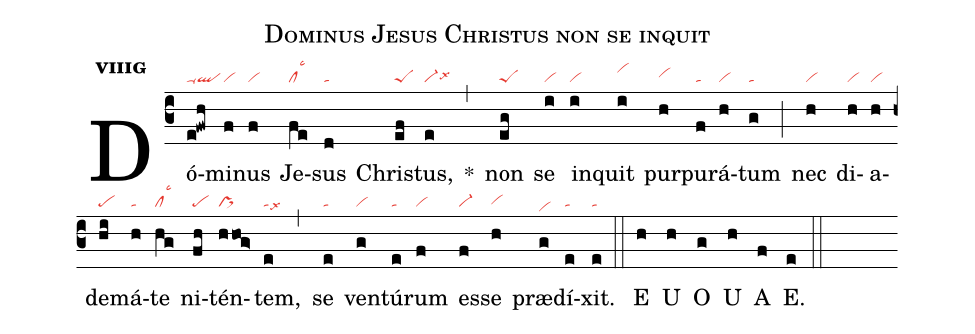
name:Dominus Jesus Christus non se inquit;
office-part:an;
mode:8g;
nabc-lines:1;
%%
initial-style: 1;
name:Dominus Jesus Christus non se inquit;
mode: 8;
office-part: Antiphona;
annotation: Ant.;
annotation: viii g;
nabc-lines:1;
%%
(c3) Dó(e!fwh|qlppu1)mi(f|vi)nus(f|vi) Je(fe|cllsc3)sus(d|ta) Chris(ef|peS)tus,(e|vi-lsx6) <sp>*</sp>(,) non(eg|peS) se(i|vi) in(i|vi)quit(i|vihj) pur(h|vihh)pu(f|ta)rá(h|vi)tum(g|ta) (;) nec(h|vi) di(h|vi)a(h|vi)de(hi|pe)má(h|ta)te(hg|cllsc3) ni(fh|pe)tén(hhog>|pr>)tem,(e|talsx9) (,) se(e|ta) ven(g|vi)tú(e|ta)rum(f|vi) es(f|vi-)se(h|vihg) præ(g|vihd)dí(e|ta)xit.(e|ta) (::)
<eu> E(h) U(h) O(g) U(h) A(f) E.(e) </eu> (::)
